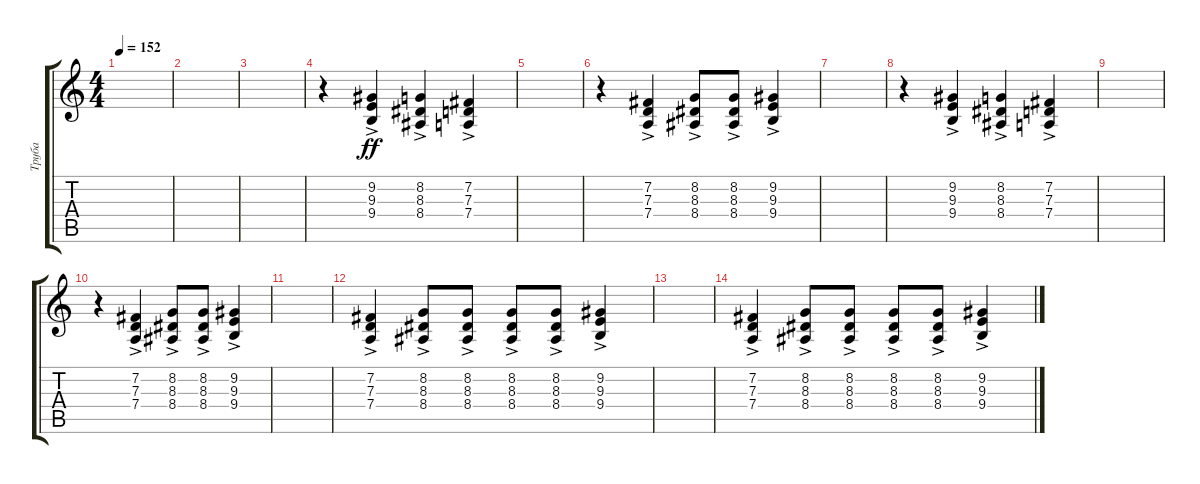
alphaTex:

\track ("Труба" "Труба") {instrument trombone}
\staff {score tabs}
\tuning (E4 B3 G3 D3 A2 E2) {hide}
\ts (4 4)
\tempo 152
\clef g2
\ks c
|
|
|
r.4 (9.2{ac} 9.3{ac} 9.4{ac}).4{dy ff} (8.2{ac} 8.3{ac} 8.4{ac}).4 (7.2{ac} 7.3{ac} 7.4{ac}).4 |
|
r.4 (7.2{ac} 7.3{ac} 7.4{ac}).4 (8.2{ac} 8.3{ac} 8.4{ac}).8 (8.2{ac} 8.3{ac} 8.4{ac}).8 (9.2{ac} 9.3{ac} 9.4{ac}).4 |
|
r.4 (9.2{ac} 9.3{ac} 9.4{ac}).4 (8.2{ac} 8.3{ac} 8.4{ac}).4 (7.2{ac} 7.3{ac} 7.4{ac}).4 |
|
r.4 (7.2{ac} 7.3{ac} 7.4{ac}).4 (8.2{ac} 8.3{ac} 8.4{ac}).8 (8.2{ac} 8.3{ac} 8.4{ac}).8 (9.2{ac} 9.3{ac} 9.4{ac}).4 |
|
(7.2{ac} 7.3{ac} 7.4{ac}).4 (8.2{ac} 8.3{ac} 8.4{ac}).8 (8.2{ac} 8.3{ac} 8.4{ac}).8 (8.2{ac} 8.3{ac} 8.4{ac}).8 (8.2{ac} 8.3{ac} 8.4{ac}).8 (9.2{ac} 9.3{ac} 9.4{ac}).4 |
|
(7.2{ac} 7.3{ac} 7.4{ac}).4 (8.2{ac} 8.3{ac} 8.4{ac}).8 (8.2{ac} 8.3{ac} 8.4{ac}).8 (8.2{ac} 8.3{ac} 8.4{ac}).8 (8.2{ac} 8.3{ac} 8.4{ac}).8 (9.2{ac} 9.3{ac} 9.4{ac}).4
